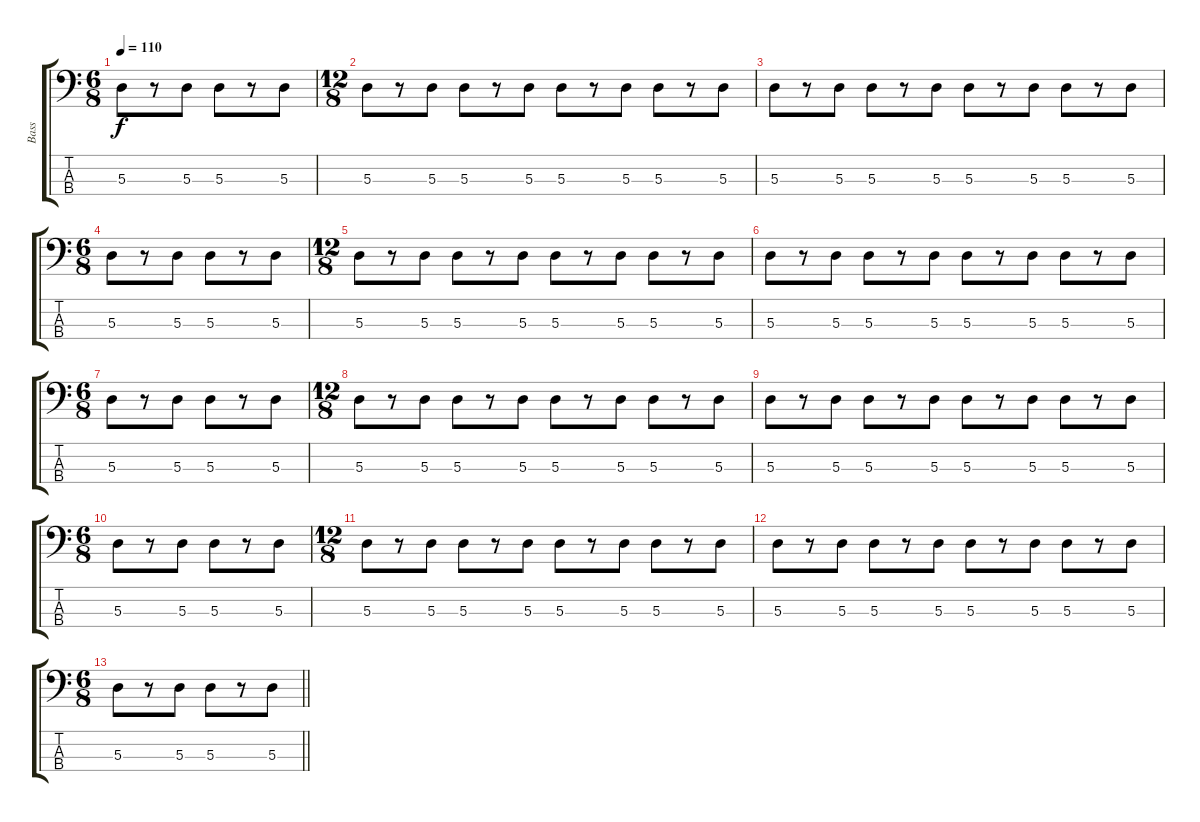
\track ("Bass" "Bass") {instrument electricbassfinger}
\staff {score tabs}
\tuning (G2 D2 A1 E1) {hide}
\ts (6 8)
\tempo 110
\clef f4
\ks c
5.3.8{dy f} r.8 5.3.8 5.3.8 r.8 5.3.8 |
\ts (12 8)
5.3.8 r.8 5.3.8 5.3.8 r.8 5.3.8 5.3.8 r.8 5.3.8 5.3.8 r.8 5.3.8 |
5.3.8 r.8 5.3.8 5.3.8 r.8 5.3.8 5.3.8 r.8 5.3.8 5.3.8 r.8 5.3.8 |
\ts (6 8)
5.3.8 r.8 5.3.8 5.3.8 r.8 5.3.8 |
\ts (12 8)
5.3.8 r.8 5.3.8 5.3.8 r.8 5.3.8 5.3.8 r.8 5.3.8 5.3.8 r.8 5.3.8 |
5.3.8 r.8 5.3.8 5.3.8 r.8 5.3.8 5.3.8 r.8 5.3.8 5.3.8 r.8 5.3.8 |
\ts (6 8)
5.3.8 r.8 5.3.8 5.3.8 r.8 5.3.8 |
\ts (12 8)
5.3.8 r.8 5.3.8 5.3.8 r.8 5.3.8 5.3.8 r.8 5.3.8 5.3.8 r.8 5.3.8 |
5.3.8 r.8 5.3.8 5.3.8 r.8 5.3.8 5.3.8 r.8 5.3.8 5.3.8 r.8 5.3.8 |
\ts (6 8)
5.3.8 r.8 5.3.8 5.3.8 r.8 5.3.8 |
\ts (12 8)
5.3.8 r.8 5.3.8 5.3.8 r.8 5.3.8 5.3.8 r.8 5.3.8 5.3.8 r.8 5.3.8 |
5.3.8 r.8 5.3.8 5.3.8 r.8 5.3.8 5.3.8 r.8 5.3.8 5.3.8 r.8 5.3.8 |
\ts (6 8)
\barLineRight lightlight
5.3.8 r.8 5.3.8 5.3.8 r.8 5.3.8
